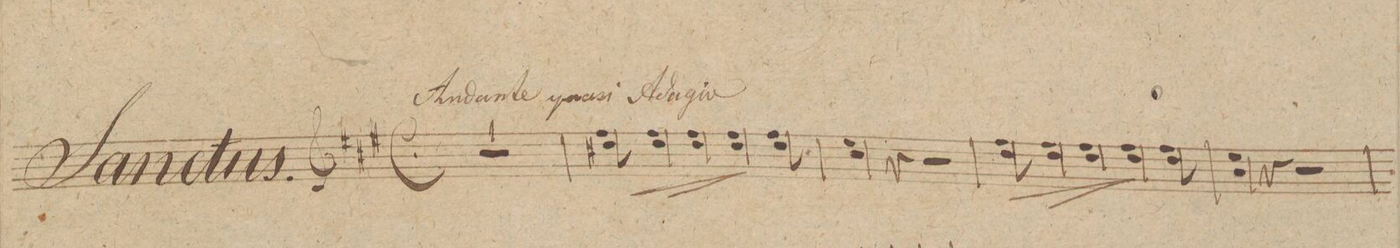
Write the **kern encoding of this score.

**kern	**dynam
*I"Violino IIdo	*
*clefG2	*
*k[f#c#g#]	*
*met(c)	*
*M4/4	*
1r	.
=2	=2
8ff# 8dd#X\	.
4ff# 4dd#\	.
4ff# 4dd#^<\	.
4ff# 4dd#\	.
8ff# 8dd#\	.
=3	=3
4ee 4cc#\	.
4r	.
2r	.
=4	=4
8ff# 8dd\	.
4ff# 4dd^<\	.
4ff# 4dd\	.
4ff# 4dd\	.
8ff# 8dd\	.
=5	=5
4ee 4b\	.
4r	.
2r	.
=6	=6
*-	*-
